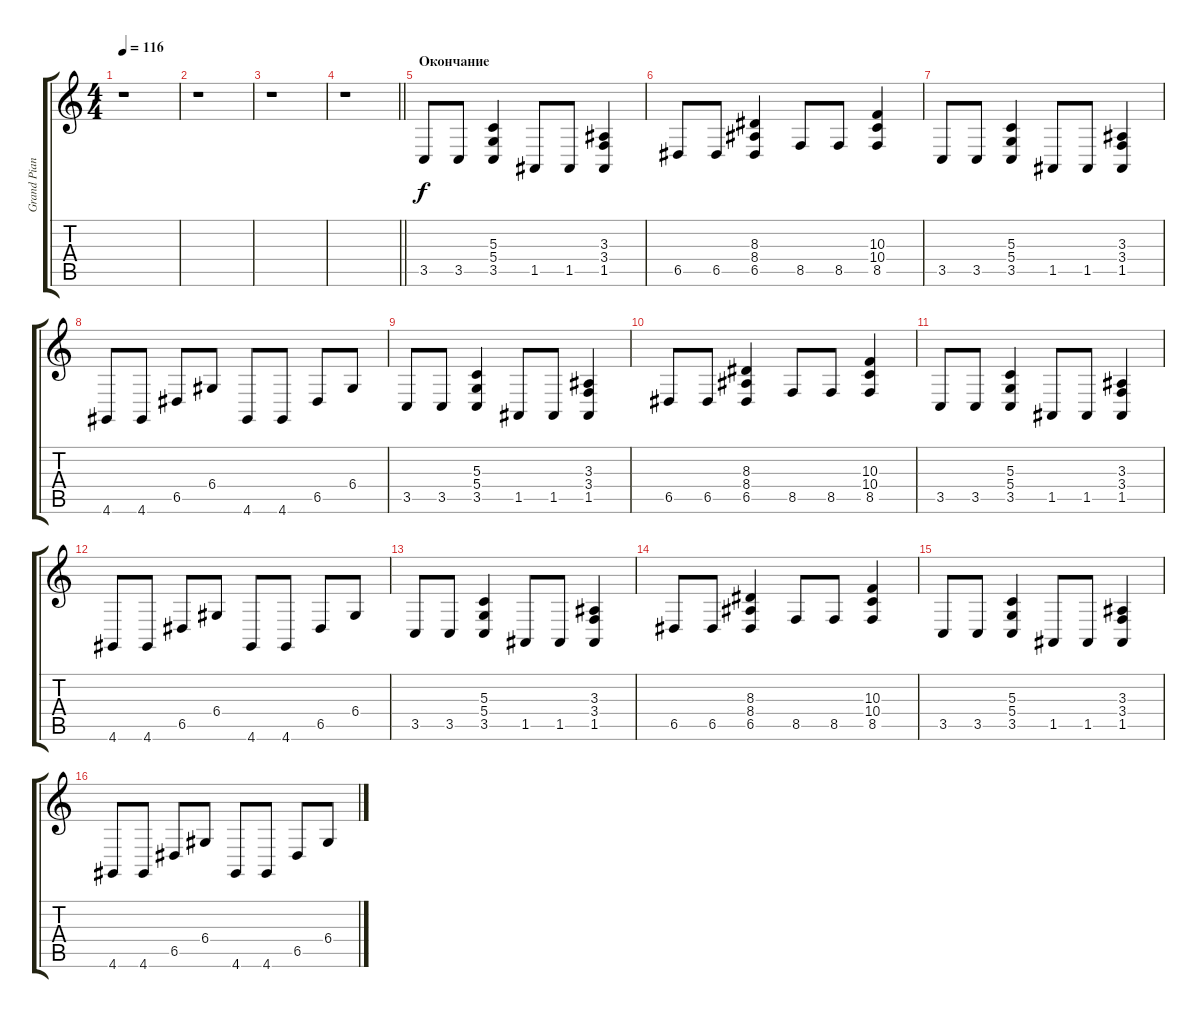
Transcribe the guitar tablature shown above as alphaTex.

\track ("Grand Piano" "Grand Pian") {instrument acousticgrandpiano}
\staff {score tabs}
\tuning (E4 B3 G3 D3 A2 E2) {hide}
\ts (4 4)
\tempo 116
\clef g2
\ks c
r.1{dy f} |
r.1 |
r.1 |
\barLineRight lightlight
r.1 |
\section ("" "Окончание")
3.5.8{volume 13 instrument acousticgrandpiano} 3.5.8 (5.3 5.4 3.5).4 1.5.8 1.5.8 (3.3 3.4 1.5).4 |
6.5.8 6.5.8 (8.3 8.4 6.5).4 8.5.8 8.5.8 (10.3 10.4 8.5).4 |
3.5.8 3.5.8 (5.3 5.4 3.5).4 1.5.8 1.5.8 (3.3 3.4 1.5).4 |
4.6.8 4.6.8 6.5.8 6.4.8 4.6.8 4.6.8 6.5.8 6.4.8 |
3.5.8 3.5.8 (5.3 5.4 3.5).4 1.5.8 1.5.8 (3.3 3.4 1.5).4 |
6.5.8 6.5.8 (8.3 8.4 6.5).4 8.5.8 8.5.8 (10.3 10.4 8.5).4 |
3.5.8 3.5.8 (5.3 5.4 3.5).4 1.5.8 1.5.8 (3.3 3.4 1.5).4 |
4.6.8 4.6.8 6.5.8 6.4.8 4.6.8 4.6.8 6.5.8 6.4.8 |
3.5.8 3.5.8 (5.3 5.4 3.5).4 1.5.8 1.5.8 (3.3 3.4 1.5).4 |
6.5.8 6.5.8 (8.3 8.4 6.5).4 8.5.8 8.5.8 (10.3 10.4 8.5).4 |
3.5.8 3.5.8 (5.3 5.4 3.5).4 1.5.8 1.5.8 (3.3 3.4 1.5).4 |
4.6.8 4.6.8 6.5.8 6.4.8 4.6.8 4.6.8 6.5.8 6.4.8
